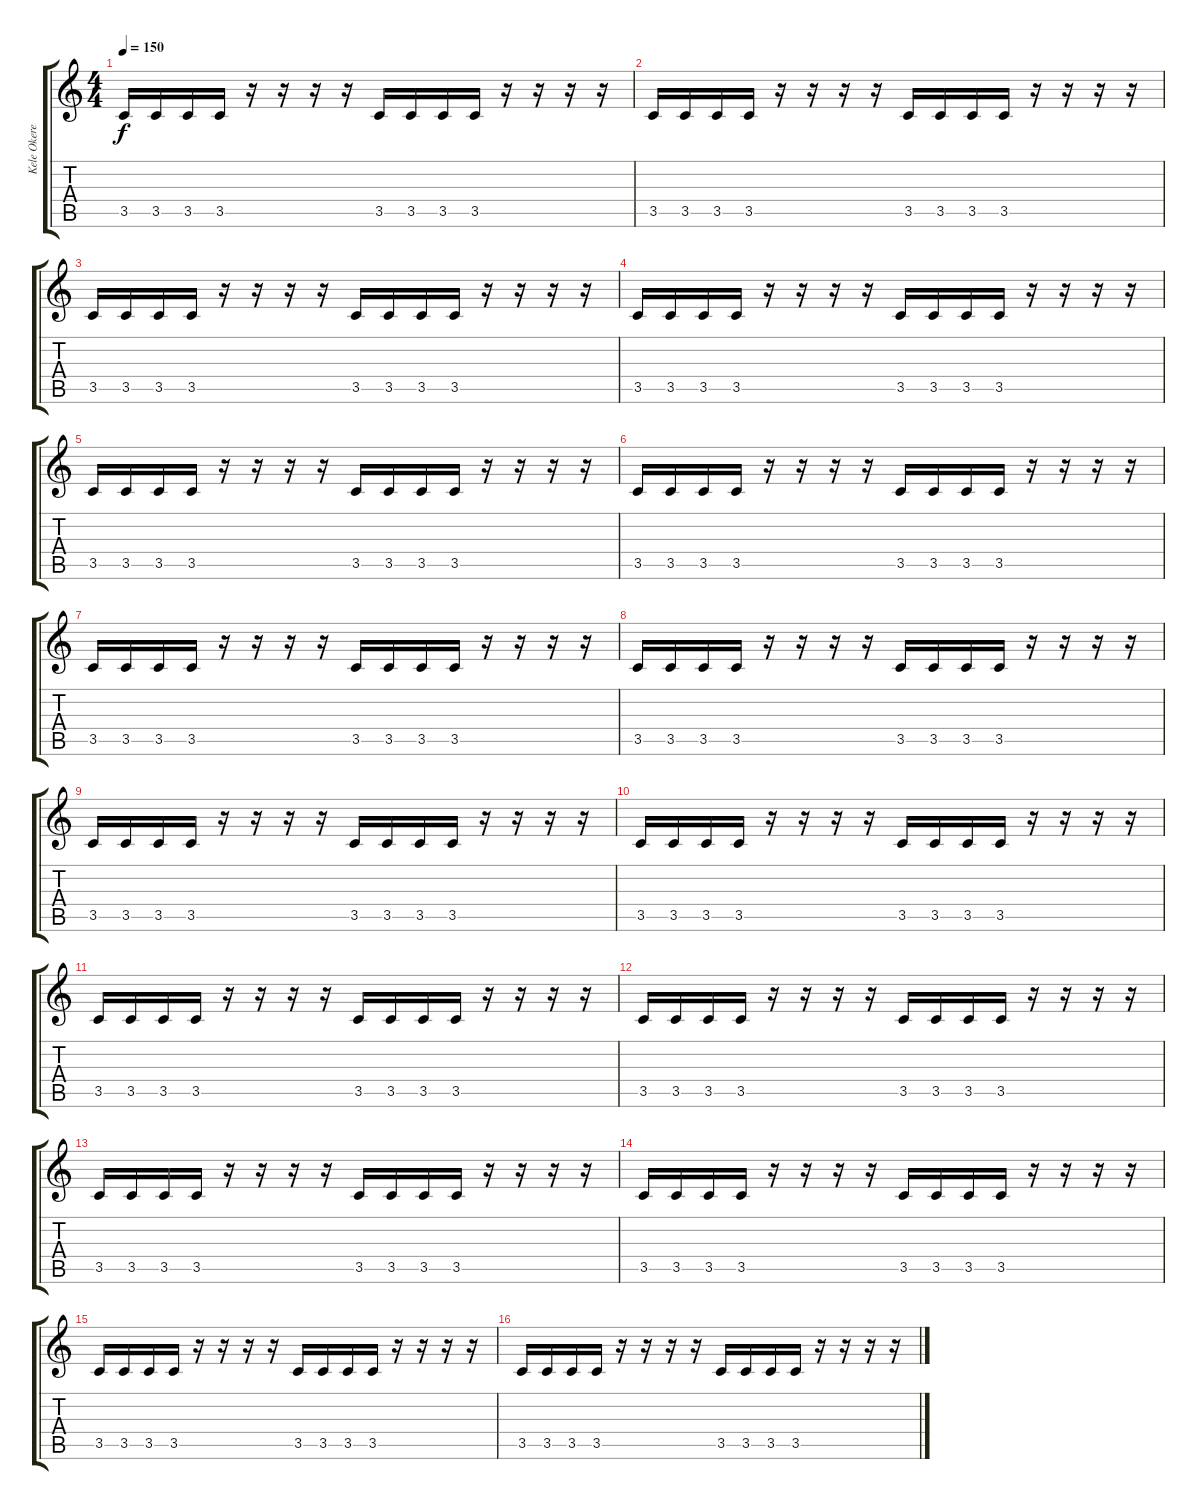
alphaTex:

\track ("Kele Okereke" "Kele Okere") {instrument distortionguitar}
\staff {score tabs}
\tuning (E4 B3 G3 D3 A2 E2) {hide}
\ts (4 4)
\tempo 150
\clef g2
\ks c
3.5.16{dy f} 3.5.16 3.5.16 3.5.16 r.16 r.16 r.16 r.16 3.5.16 3.5.16 3.5.16 3.5.16 r.16 r.16 r.16 r.16 |
3.5.16 3.5.16 3.5.16 3.5.16 r.16 r.16 r.16 r.16 3.5.16 3.5.16 3.5.16 3.5.16 r.16 r.16 r.16 r.16 |
3.5.16 3.5.16 3.5.16 3.5.16 r.16 r.16 r.16 r.16 3.5.16 3.5.16 3.5.16 3.5.16 r.16 r.16 r.16 r.16 |
3.5.16 3.5.16 3.5.16 3.5.16 r.16 r.16 r.16 r.16 3.5.16 3.5.16 3.5.16 3.5.16 r.16 r.16 r.16 r.16 |
3.5.16 3.5.16 3.5.16 3.5.16 r.16 r.16 r.16 r.16 3.5.16 3.5.16 3.5.16 3.5.16 r.16 r.16 r.16 r.16 |
3.5.16 3.5.16 3.5.16 3.5.16 r.16 r.16 r.16 r.16 3.5.16 3.5.16 3.5.16 3.5.16 r.16 r.16 r.16 r.16 |
3.5.16 3.5.16 3.5.16 3.5.16 r.16 r.16 r.16 r.16 3.5.16 3.5.16 3.5.16 3.5.16 r.16 r.16 r.16 r.16 |
3.5.16 3.5.16 3.5.16 3.5.16 r.16 r.16 r.16 r.16 3.5.16 3.5.16 3.5.16 3.5.16 r.16 r.16 r.16 r.16 |
3.5.16 3.5.16 3.5.16 3.5.16 r.16 r.16 r.16 r.16 3.5.16 3.5.16 3.5.16 3.5.16 r.16 r.16 r.16 r.16 |
3.5.16 3.5.16 3.5.16 3.5.16 r.16 r.16 r.16 r.16 3.5.16 3.5.16 3.5.16 3.5.16 r.16 r.16 r.16 r.16 |
3.5.16 3.5.16 3.5.16 3.5.16 r.16 r.16 r.16 r.16 3.5.16 3.5.16 3.5.16 3.5.16 r.16 r.16 r.16 r.16 |
3.5.16 3.5.16 3.5.16 3.5.16 r.16 r.16 r.16 r.16 3.5.16 3.5.16 3.5.16 3.5.16 r.16 r.16 r.16 r.16 |
3.5.16 3.5.16 3.5.16 3.5.16 r.16 r.16 r.16 r.16 3.5.16 3.5.16 3.5.16 3.5.16 r.16 r.16 r.16 r.16 |
3.5.16 3.5.16 3.5.16 3.5.16 r.16 r.16 r.16 r.16 3.5.16 3.5.16 3.5.16 3.5.16 r.16 r.16 r.16 r.16 |
3.5.16 3.5.16 3.5.16 3.5.16 r.16 r.16 r.16 r.16 3.5.16 3.5.16 3.5.16 3.5.16 r.16 r.16 r.16 r.16 |
3.5.16 3.5.16 3.5.16 3.5.16 r.16 r.16 r.16 r.16 3.5.16 3.5.16 3.5.16 3.5.16 r.16 r.16 r.16 r.16
